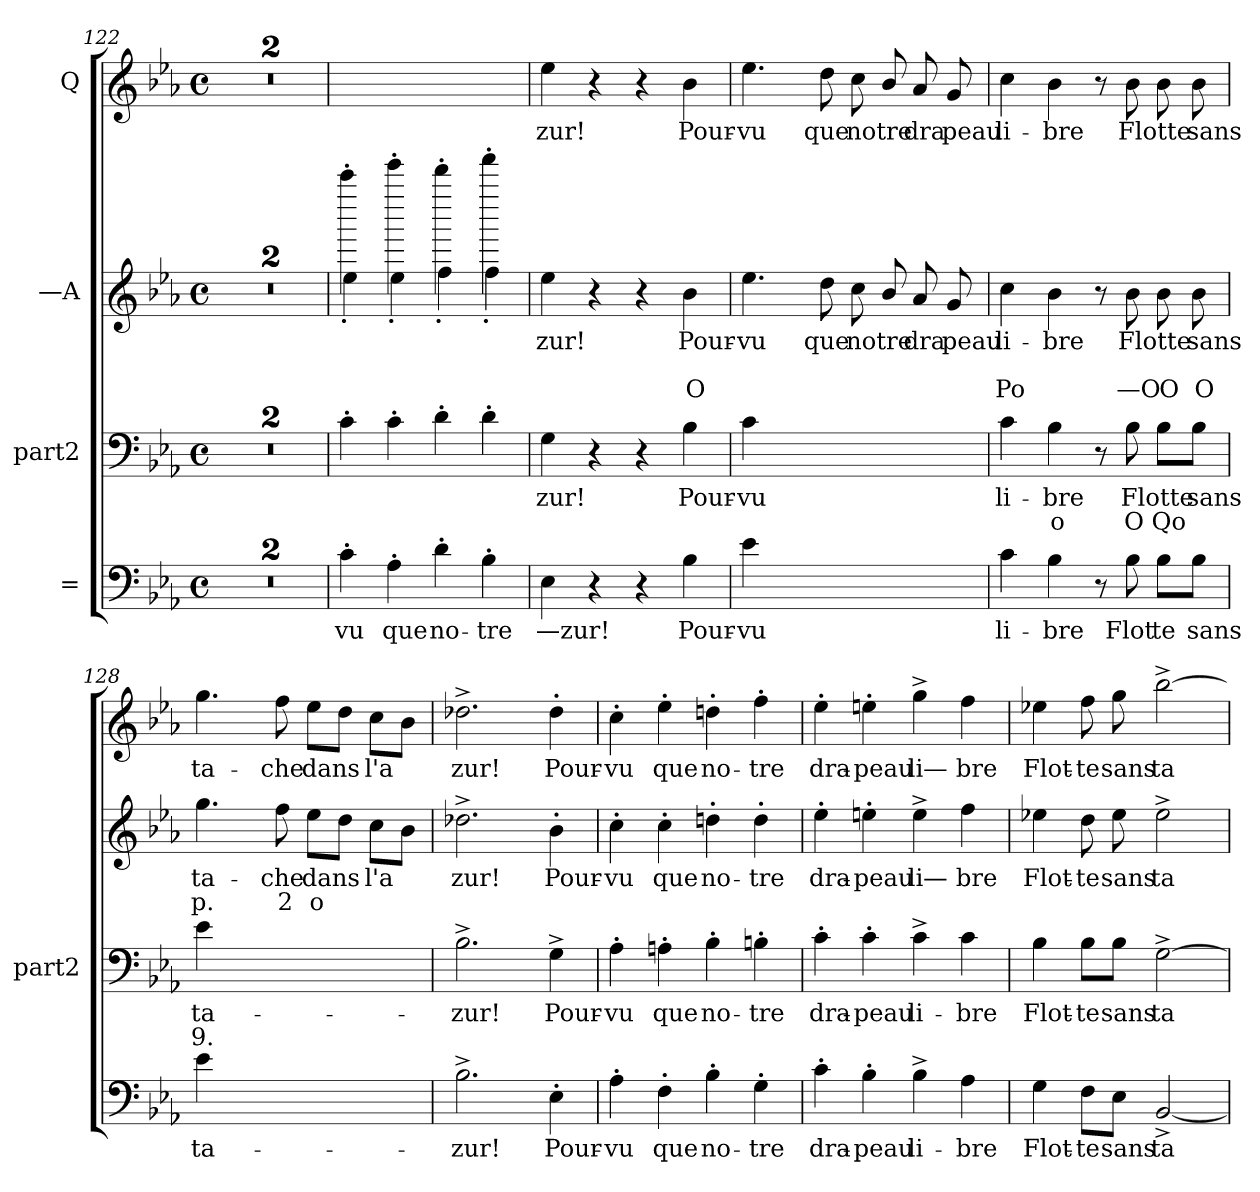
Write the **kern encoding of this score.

**kern	**text	**kern	**text	**text	**kern	**text	**text	**text	**kern	**text
*part4	*part4	*part3	*part3	*part3	*part2	*part2	*part2	*part2	*part1	*part1
*staff4	*staff4	*staff3	*staff3	*staff3	*staff2	*staff2	*staff2	*staff2	*staff1	*staff1
*I"=	*	*I"part2	*	*	*I"—A	*	*	*	*I"Q	*
*	*	*I'part2	*	*	*	*	*	*	*	*
!!LO:LB:g=z
*clefF4	*	*clefF4	*	*	*clefG2	*	*	*	*clefG2	*
*k[b-e-a-]	*	*k[b-e-a-]	*	*	*k[b-e-a-]	*	*	*	*k[b-e-a-]	*
*M4/4	*	*M4/4	*	*	*M4/4	*	*	*	*M4/4	*
*met(c)	*	*met(c)	*	*	*met(c)	*	*	*	*met(c)	*
=122	=122	=122	=122	=122	=122	=122	=122	=122	=122	=122
1ryy	.	1ryy	.	.	1ryy	.	.	.	1ryy	.
=123	=123	=123	=123	=123	=123	=123	=123	=123	=123	=123
1ryy	.	1ryy	.	.	1ryy	.	.	.	1ryy	.
=124	=124	=124	=124	=124	=124	=124	=124	=124	=124	=124
*	*	*	*	*	*^	*	*	*	*	*
4c'>i\	vu	4c'>i\	.	.	4ccccc'>i\	4ee-'>j\	.	.	.	1ryy	.
4A-'>'>i\	que	4c'>i\	.	.	4eeeee-'>i\	4ee-'>j\	.	.	.	.	.
4d'>i\	no-	4d'>i\	.	.	4ddddd'>'>i\	4ff'>j\	.	.	.	.	.
4B-'>i\	tre	4d'>i\	.	.	4fffff'>i\	4ff'>j\	.	.	.	.	.
*	*	*	*	*	*v	*v	*	*	*	*	*
!!LO:PB:g=z
=125	=125	=125	=125	=125	=125	=125	=125	=125	=125	=125
4E-i\	—zur!	4Gi\	zur!	.	4ee-i\	zur!	.	.	4ee-i\	zur!
4r	.	4r	.	.	4r	.	.	.	4r	.
4r	.	4r	.	.	4r	.	.	.	4r	.
4B-i\	Pour-	4B-i\	Pour-	.	4b-i\	Pour-	.	O	4b-i\	Pour-
=126	=126	=126	=126	=126	=126	=126	=126	=126	=126	=126
4e-i\	vu	4ci\	vu	.	4.ee-i\	vu	.	.	4.ee-i\	vu
2.ryy	.	2.ryy	.	.	.	.	.	.	.	.
.	.	.	.	.	8ddi\	que	.	.	8ddi\	que
.	.	.	.	.	8cci\	notre	.	.	8cci\	notre
.	.	.	.	.	8b-i/	.	.	.	8b-i/	.
.	.	.	.	.	8a-i/	dra	.	.	8a-i/	dra
.	.	.	.	.	8gi/	peau	.	.	8gi/	peau
=127	=127	=127	=127	=127	=127	=127	=127	=127	=127	=127
4ci\	li-	4ci\	li-	.	4cci\	li-	.	Po	4cci\	li-
4B-i\	bre	4B-i\	bre	o	4b-i\	bre	.	.	4b-i\	bre
8r	.	8r	.	.	8r	.	.	.	8r	.
8B-i\	Flot	8B-i\	Flotte	O	8b-i\	Flotte	.	—O	8b-i\	Flotte
8B-i\L	te	8B-i\L	.	Qo	8b-i\	.	.	O	8b-i\	.
8B-i\J	sans	8B-i\J	sans	.	8b-i\	sans	.	O	8b-i\	sans
=128	=128	=128	=128	=128	=128	=128	=128	=128	=128	=128
4e-i\	ta-	4e-i\	ta-	9.	4.ggi\	ta-	p.	.	4.ggi\	ta-
2.ryy	.	2.ryy	.	.	.	.	.	.	.	.
.	.	.	.	.	8ffi\	che	2	.	8ffi\	che
.	.	.	.	.	8ee-i\L	dans	o	.	8ee-i\L	dans
.	.	.	.	.	8ddi\J	.	--	.	8ddi\J	.
.	.	.	.	.	8cci\L	l'a	.	.	8cci\L	l'a
.	.	.	.	.	8b-i\J	.	.	.	8b-i\J	.
!!LO:LB:g=z
=129	=129	=129	=129	=129	=129	=129	=129	=129	=129	=129
2.B-^>i\	zur!	2.B-^>i\	zur!	.	2.dd-X^>i\	zur!	.	.	2.dd-X^>i\	zur!
4E-'>i\	Pour-	4G^>i\	Pour-	.	4b-'>i\	Pour-	.	.	4dd-'>i\	Pour-
=130	=130	=130	=130	=130	=130	=130	=130	=130	=130	=130
4A-'>i\	vu	4A-'>i\	vu	.	4cc'>i\	vu	.	.	4cc'>i\	vu
4F'>i\	que	4An'>i\	que	.	4cc'>i\	que	.	.	4ee-'>i\	que
4B-'>i\	no-	4B-'>i\	no-	.	4ddn'>i\	no-	.	.	4ddn'>i\	no-
4G'>i\	tre	4Bn'>i\	tre	.	4dd'>i\	tre	.	.	4ff'>i\	tre
=131	=131	=131	=131	=131	=131	=131	=131	=131	=131	=131
4c'>i\	dra-	4c'>i\	dra-	.	4ee-'>i\	dra-	.	.	4ee-'>i\	dra-
4B-'>i\	peau	4c'>i\	peau	.	4een'>i\	peau	.	.	4een'>i\	peau
4B-^>i\	li-	4c^>i\	li-	.	4ee^>i\	li—	.	.	4gg^>i\	li—
4A-i\	bre	4ci\	bre	.	4ffi\	bre	.	.	4ffi\	bre
=132	=132	=132	=132	=132	=132	=132	=132	=132	=132	=132
4Gi\	Flot-	4B-i\	Flot-	.	4ee-Xi\	Flot-	.	.	4ee-Xi\	Flot-
8Fi\L	te	8B-i\L	te	.	8ddi\	te	.	.	8ffi\	te
8E-i\J	sans	8B-i\J	sans	.	8ee-i\	sans	.	.	8ggi\	sans
[2BB-^>i/	ta-	[2G^>i\	ta-	.	2ee-^>i\	ta-	.	.	[2bb-^>i\	ta-
=	=	=	=	=	=	=	=	=	=	=
*-	*-	*-	*-	*-	*-	*-	*-	*-	*-	*-
